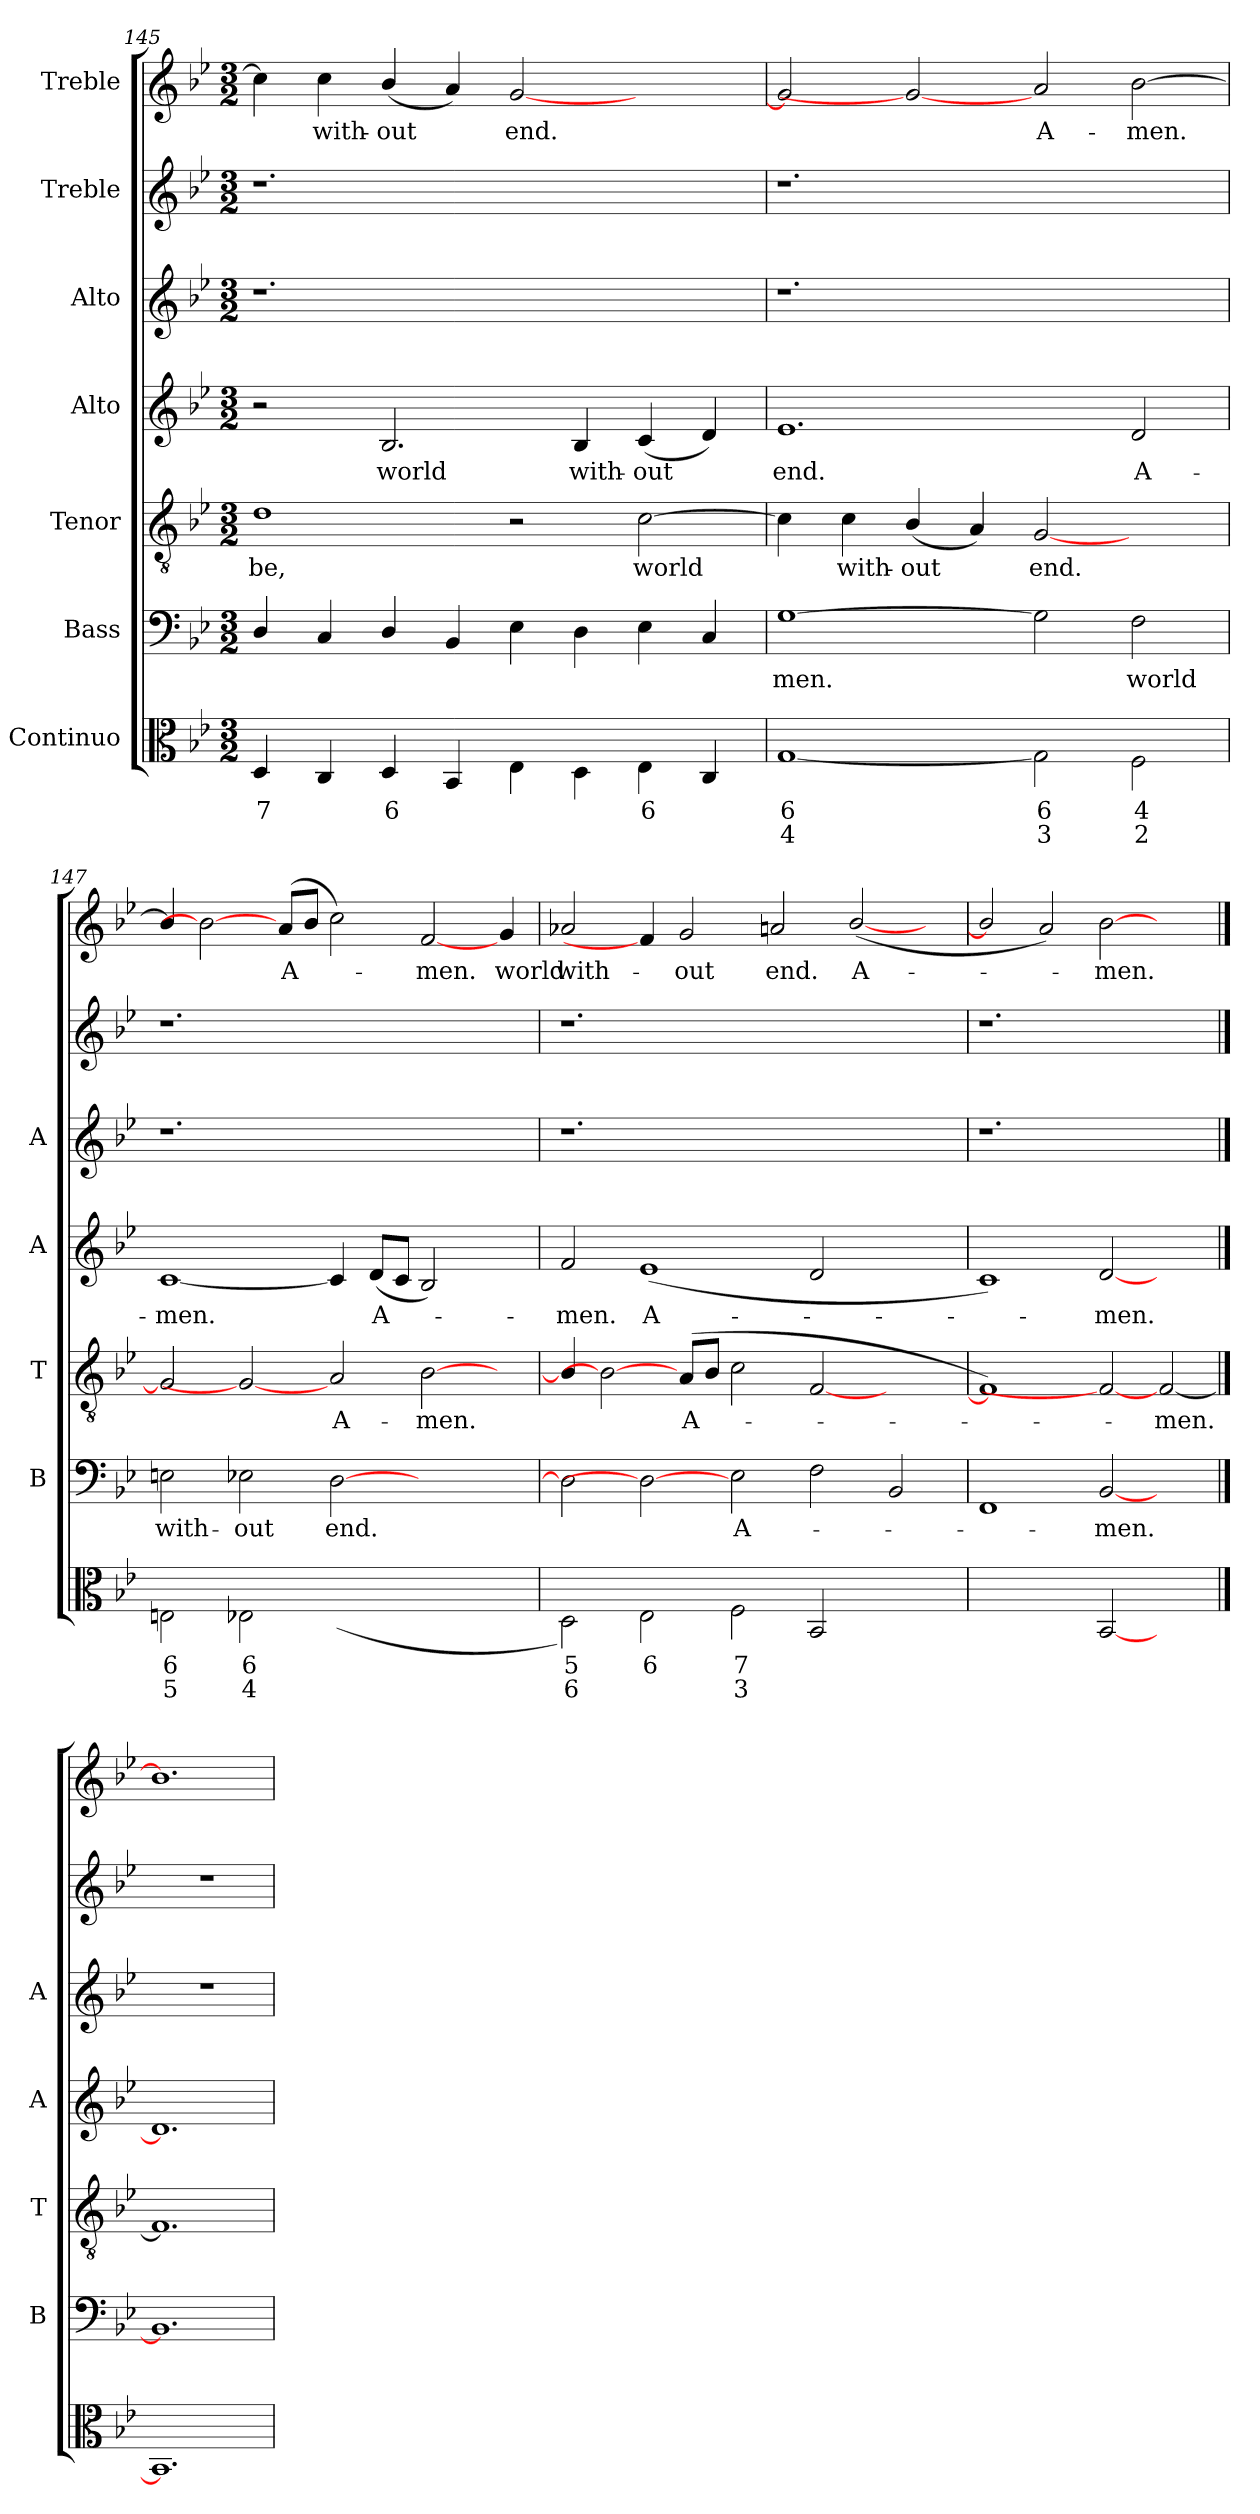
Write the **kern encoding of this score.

**kern	**text	**text	**kern	**text	**kern	**text	**kern	**text	**kern	**kern	**kern	**text
*part7	*part7	*part7	*part6	*part6	*part5	*part5	*part4	*part4	*part3	*part2	*part1	*part1
*staff7	*staff7	*staff7	*staff6	*staff6	*staff5	*staff5	*staff4	*staff4	*staff3	*staff2	*staff1	*staff1
*I"Continuo	*	*	*I"Bass	*	*I"Tenor	*	*I"Alto	*	*I"Alto	*I"Treble	*I"Treble	*
*	*	*	*I'B	*	*I'T	*	*I'A	*	*I'A	*	*	*
*clefC3	*	*	*clefF4	*	*clefGv2	*	*clefG2	*	*clefG2	*clefG2	*clefG2	*
*k[b-e-]	*	*	*k[b-e-]	*	*k[b-e-]	*	*k[b-e-]	*	*k[b-e-]	*k[b-e-]	*k[b-e-]	*
*B-:	*	*	*B-:	*	*B-:	*	*B-:	*	*B-:	*B-:	*B-:	*
*M3/2	*	*	*M3/2	*	*M3/2	*	*M3/2	*	*M3/2	*M3/2	*M3/2	*
=145	=145	=145	=145	=145	=145	=145	=145	=145	=145	=145	=145	=145
!	!LO:LY:b	!	!	!	!	!LO:LY:b	!	!	!	!	!	!
4D/	7	.	4D/	.	1d	be,	2r	.	1.r	1.r	4cc\]	.
!	!	!	!	!	!	!	!	!	!	!	!	!LO:LY:b
4C/	.	.	4C/	.	.	.	.	.	.	.	4cc\	with-
!	!LO:LY:b	!	!	!	!	!	!	!LO:LY:b	!	!	!	!LO:LY:b
4D/	6	.	4D/	.	.	.	2.B-/	world	.	.	(<4b-/	-out
4BB-/	.	.	4BB-/	.	.	.	.	.	.	.	4a/)	.
!	!	!	!	!	!	!	!	!	!	!	!	!LO:LY:b
4E-\	.	.	4E-\	.	2r	.	.	.	.	.	[2g	end.
!	!	!	!	!	!	!	!	!LO:LY:b	!	!	!	!
4D\	.	.	4D\	.	.	.	4B-/	with-	.	.	.	.
!	!LO:LY:b	!	!	!	!	!LO:LY:b	!	!LO:LY:b	!	!	!	!
4E-\	6	.	4E-\	.	[2c\	world	(<4c/	-out	2ryy	2ryy	2ryy	.
4C/	.	.	4C/	.	.	.	4d/)	.	.	.	.	.
!!LO:LB:g=z
=146	=146	=146	=146	=146	=146	=146	=146	=146	=146	=146	=146	=146
!	!LO:LY:b	!LO:LY:b	!	!LO:LY:b	!	!	!	!LO:LY:b	!	!	!	!
[1G	6	4	[1G	men.	4c\]	.	1.e-	end.	1.r	1.r	2g/]	.
!	!	!	!	!	!	!LO:LY:b	!	!	!	!	!	!
.	.	.	.	.	4c\	with-	.	.	.	.	.	.
!	!	!	!	!	!	!LO:LY:b	!	!	!	!	!	!
.	.	.	.	.	(<4B-/	-out	.	.	.	.	2g_	.
.	.	.	.	.	4A/)	.	.	.	.	.	.	.
!	!LO:LY:b	!LO:LY:b	!	!	!	!LO:LY:b	!	!	!	!	!	!LO:LY:b
2G\]	6	3	2G\]	.	[2G	end.	.	.	.	.	2a/	A-
!	!LO:LY:b	!LO:LY:b	!	!LO:LY:b	!	!	!	!LO:LY:b	!	!	!	!LO:LY:b
2F\	4	2	2F\	world	2ryy	.	2d/	A-	2ryy	2ryy	[2b-	-men.
=147	=147	=147	=147	=147	=147	=147	=147	=147	=147	=147	=147	=147
!	!LO:LY:b	!LO:LY:b	!	!LO:LY:b	!	!	!	!LO:LY:b	!	!	!	!
*	*	*	*	*	*	*	*	*	*	*	*^	*
2En\	6	5	2En\	with-	2G/]	.	[1c	-men.	1.r	1.r	4b-/]	1..ryy	.
.	.	.	.	.	.	.	.	.	.	.	2b-_	.	.
!	!LO:LY:b	!LO:LY:b	!	!LO:LY:b	!	!	!	!	!	!	!	!	!
2E-X\	6	4	2E-X\	-out	2G_	.	.	.	.	.	.	.	.
!	!	!	!	!	!	!	!	!	!	!	!	!	!LO:LY:b
.	.	.	.	.	.	.	.	.	.	.	(<8a/L	.	A-
.	.	.	.	.	.	.	.	.	.	.	8b-/J	.	.
!	!LO:LY:b	!LO:LY:b	!	!LO:LY:b	!	!LO:LY:b	!	!	!	!	!	!	!
(>[2D\yy	7	6	[2D	end.	2A/	A-	4c/]	.	.	.	2cc\)	.	.
!	!	!	!	!	!	!	!	!LO:LY:b	!	!	!	!	!
.	.	.	.	.	.	.	(<8d/L	A-	.	.	.	.	.
.	.	.	.	.	.	.	8c/J	.	.	.	.	.	.
!	!LO:LY:b	!	!	!	!	!LO:LY:b	!	!	!	!	!	!	!LO:LY:b
2D\yy]	6	.	2.ryy	.	[2B-	-men.	2B-/)	.	2.ryy	2.ryy	[2f/	.	men.
*	*	*	*	*	*	*	*	*	*	*	*MM159	*	*
.	.	.	.	.	.	.	.	.	.	.	.	2ryy	.
!	!	!	!	!	!	!	!	!	!	!	!	!	!LO:LY:b
4ryy	.	.	.	.	4ryy	.	4ryy	.	.	.	4g/	.	world
*	*	*	*	*	*	*	*	*	*	*	*v	*v	*
=148	=148	=148	=148	=148	=148	=148	=148	=148	=148	=148	=148	=148
*	*	*	*	*	*	*	*	*	*	*	*MM156	*
*	*	*	*	*	*	*	*	*	*	*	*^	*
!	!LO:LY:b	!LO:LY:b	!	!	!	!	!	!LO:LY:b	!	!	!	!	!LO:LY:b
*	*	*	*	*	*	*	*	*	*	*	*	*^	*
2D\)	5	6	2D\]	.	4B-/]	.	2f/	men.	1.r	1.r	2a-X/	1ryy	1.ryy	with-
.	.	.	.	.	2B-_	.	.	.	.	.	.	.	.	.
*	*	*	*	*	*	*	*	*	*	*	*MM152	*	*	*
!	!LO:LY:b	!	!	!	!	!	!	!LO:LY:b	!	!	!	!	!	!
2E-\	6	.	2D_	.	.	.	(<1e-	A-	.	.	4f/]	.	.	.
!	!	!	!	!	!	!LO:LY:b	!	!	!	!	!	!	!	!LO:LY:b
.	.	.	.	.	(<8A/L	A-	.	.	.	.	2g/	.	.	-out
.	.	.	.	.	8B-/J	.	.	.	.	.	.	.	.	.
*	*	*	*	*	*	*	*	*	*	*	*MM148	*	*	*
!	!LO:LY:b	!LO:LY:b	!	!LO:LY:b	!	!	!	!	!	!	!	!	!	!
2F\	7	3	2E-\	A-	2c\	.	.	.	.	.	.	1.ryy	.	.
!	!	!	!	!	!	!	!	!	!	!	!	!	!	!LO:LY:b
.	.	.	.	.	.	.	.	.	.	.	2an/	.	.	end.
*	*	*	*	*	*	*	*	*	*	*	*MM144	*	*	*
2BB-/	.	.	2F\	.	[2F	.	2d/	.	1ryy	1ryy	.	.	1ryy	.
!	!	!	!	!	!	!	!	!	!	!	!	!	!	!LO:LY:b
.	.	.	.	.	.	.	.	.	.	.	(<[2b-/	.	.	A-
2ryy	.	.	2BB-/	.	2ryy	.	2ryy	.	.	.	.	.	.	.
.	.	.	.	.	.	.	.	.	.	.	4ryy	.	.	.
*	*	*	*	*	*	*	*	*	*	*	*v	*v	*v	*
=149	=149	=149	=149	=149	=149	=149	=149	=149	=149	=149	=149	=149
*	*	*	*	*	*	*	*	*	*	*	*MM141	*
*	*	*	*	*	*	*	*	*	*	*	*^	*
*	*	*	*	*	*	*	*	*	*	*	*	*^	*
!	!LO:LY:b	!	!	!	!	!	!	!	!	!	!	!	!	!
*	*	*	*	*	*	*	*	*	*	*	*v	*v	*v	*
[2FF/yy	4	.	1FF	.	1F])	.	1c)	.	1.r	1.r	2b-/]	.
*	*	*	*	*	*	*	*	*	*	*	*MM137	*
!	!LO:LY:b	!	!	!	!	!	!	!	!	!	!	!
2FF/yy]	3	.	.	.	.	.	.	.	.	.	2a/)	.
*	*	*	*	*	*	*	*	*	*	*	*MM136	*
!	!	!	!	!LO:LY:b	!	!	!	!LO:LY:b	!	!	!	!LO:LY:b
[2BB-	.	.	[2BB-	men.	2F_	.	[2d	men.	.	.	[2b-	men.
!	!	!	!	!	!	!LO:LY:b	!	!	!	!	!	!
2ryy	.	.	2ryy	.	[2F	men.	2ryy	.	2ryy	2ryy	2ryy	.
==150	==150	==150	==150	==150	==150	==150	==150	==150	==150	==150	==150	==150
1.BB-]	.	.	1.BB-]	.	1.F]	.	1.d]	.	1.r	1.r	1.b-]	.
=	=	=	=	=	=	=	=	=	=	=	=	=
*-	*-	*-	*-	*-	*-	*-	*-	*-	*-	*-	*-	*-
